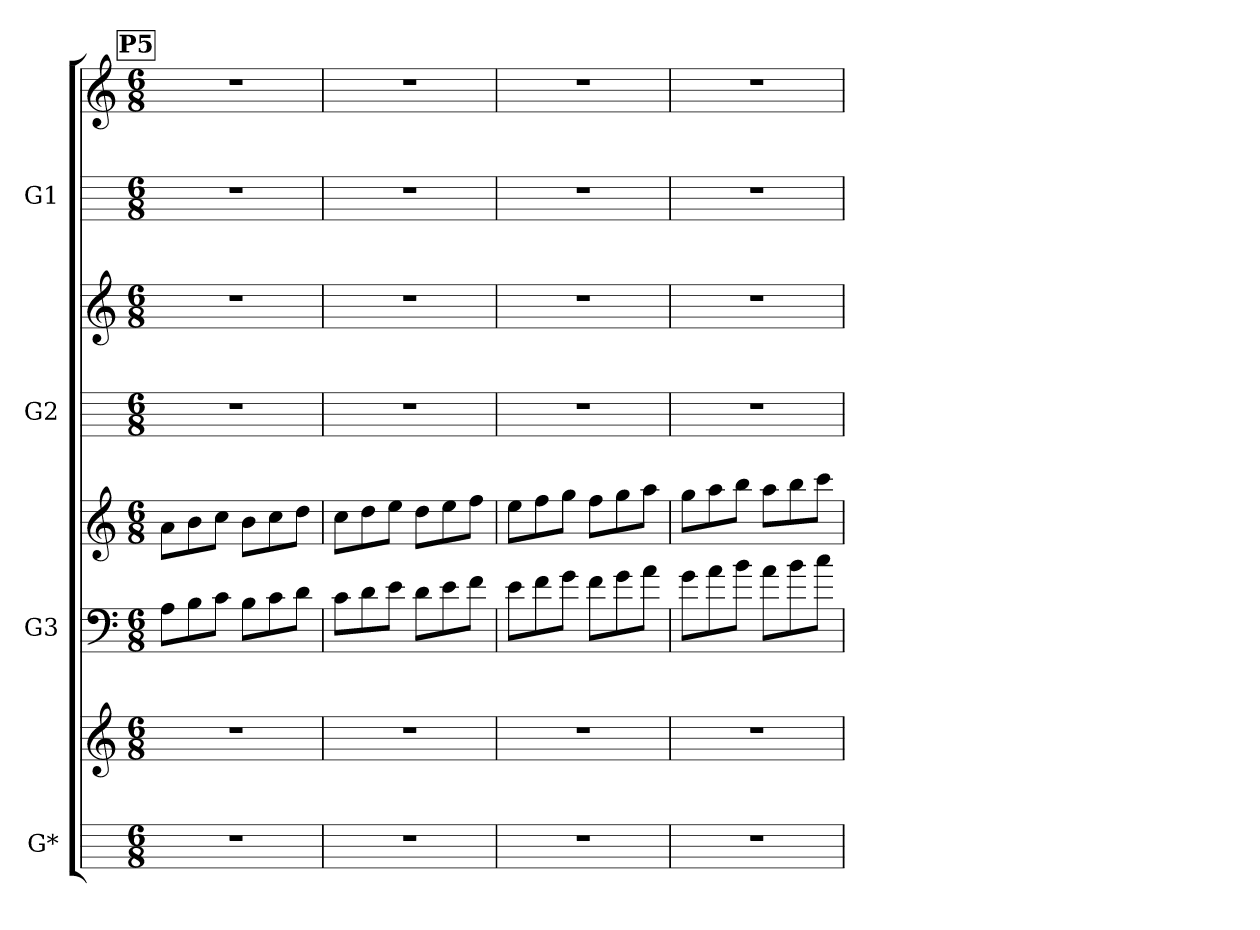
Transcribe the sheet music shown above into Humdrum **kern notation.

**kern	**kern	**kern	**kern	**kern	**kern	**kern	**kern
*part4	*part4	*part3	*part3	*part2	*part2	*part1	*part1
*staff8	*staff7	*staff6	*staff5	*staff4	*staff3	*staff2	*staff1
*I"G*	*	*I"G3	*	*I"G2	*	*I"G1	*
*I'G*	*	*I'G3	*	*I'G2	*	*I'G1	*
*	*clefG2	*	*clefG2	*	*clefG2	*	*clefG2
*	*	*ITrd7c12	*ITrd7c12	*ITrd7c12	*ITrd7c12	*ITrd7c12	*ITrd7c12
*k[]	*k[]	*k[]	*k[]	*k[]	*k[]	*k[]	*k[]
*M6/8	*M6/8	*M6/8	*M6/8	*M6/8	*M6/8	*M6/8	*M6/8
!!LO:REH:place=s1:a:B:fs=14:t=P5
=21	=21	=21	=21	=21	=21	=21	=21
2.r	2.r	8AAL	8A\L	2.r	2.r	2.r	2.r
.	.	8BB	8B\	.	.	.	.
.	.	8CJ	8c\J	.	.	.	.
.	.	8BBL	8B\L	.	.	.	.
.	.	8C	8c\	.	.	.	.
.	.	8DJ	8d\J	.	.	.	.
!!LO:LB:g=z
=22	=22	=22	=22	=22	=22	=22	=22
2.r	2.r	8CL	8c\L	2.r	2.r	2.r	2.r
.	.	8D	8d\	.	.	.	.
.	.	8EJ	8e\J	.	.	.	.
.	.	8DL	8d\L	.	.	.	.
.	.	8E	8e\	.	.	.	.
.	.	8FJ	8f\J	.	.	.	.
=23	=23	=23	=23	=23	=23	=23	=23
2.r	2.r	8EL	8e\L	2.r	2.r	2.r	2.r
.	.	8F	8f\	.	.	.	.
.	.	8GJ	8g\J	.	.	.	.
.	.	8FL	8f\L	.	.	.	.
.	.	8G	8g\	.	.	.	.
.	.	8AJ	8a\J	.	.	.	.
=24	=24	=24	=24	=24	=24	=24	=24
2.r	2.r	8GL	8g\L	2.r	2.r	2.r	2.r
.	.	8A	8a\	.	.	.	.
.	.	8BJ	8b\J	.	.	.	.
.	.	8AL	8a\L	.	.	.	.
.	.	8B	8b\	.	.	.	.
.	.	8cJ	8cc\J	.	.	.	.
=	=	=	=	=	=	=	=
*-	*-	*-	*-	*-	*-	*-	*-
